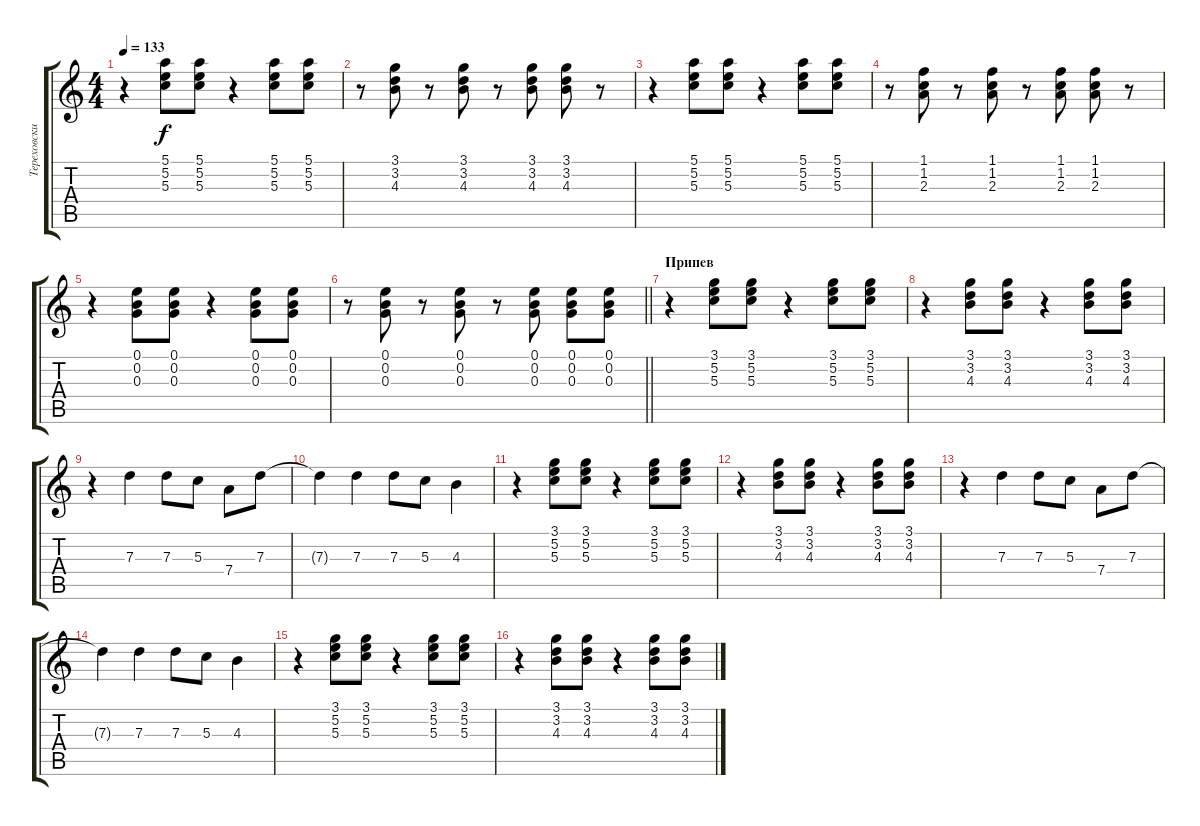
\track ("Тереховский" "Тереховски") {instrument distortionguitar}
\staff {score tabs}
\tuning (E4 B3 G3 D3 A2 E2) {hide}
\ts (4 4)
\tempo 133
\clef g2
\ks c
r.4{dy f} (5.1 5.2 5.3).8 (5.1 5.2 5.3).8 r.4 (5.1 5.2 5.3).8 (5.1 5.2 5.3).8 |
r.8 (3.1 3.2 4.3).8 r.8 (3.1 3.2 4.3).8 r.8 (3.1 3.2 4.3).8 (3.1 3.2 4.3).8 r.8 |
r.4 (5.1 5.2 5.3).8 (5.1 5.2 5.3).8 r.4 (5.1 5.2 5.3).8 (5.1 5.2 5.3).8 |
r.8 (1.1 1.2 2.3).8 r.8 (1.1 1.2 2.3).8 r.8 (1.1 1.2 2.3).8 (1.1 1.2 2.3).8 r.8 |
r.4 (0.1 0.2 0.3).8 (0.1 0.2 0.3).8 r.4 (0.1 0.2 0.3).8 (0.1 0.2 0.3).8 |
\barLineRight lightlight
r.8 (0.1 0.2 0.3).8 r.8 (0.1 0.2 0.3).8 r.8 (0.1 0.2 0.3).8 (0.1 0.2 0.3).8 (0.1 0.2 0.3).8 |
\section ("" "Припев")
r.4 (3.1 5.2 5.3).8 (3.1 5.2 5.3).8 r.4 (3.1 5.2 5.3).8 (3.1 5.2 5.3).8 |
r.4 (3.1 3.2 4.3).8 (3.1 3.2 4.3).8 r.4 (3.1 3.2 4.3).8 (3.1 3.2 4.3).8 |
r.4 7.3.4 7.3.8 5.3.8 7.4.8 7.3.8 |
7.3{t}.4 7.3.4 7.3.8 5.3.8 4.3.4 |
r.4 (3.1 5.2 5.3).8 (3.1 5.2 5.3).8 r.4 (3.1 5.2 5.3).8 (3.1 5.2 5.3).8 |
r.4 (3.1 3.2 4.3).8 (3.1 3.2 4.3).8 r.4 (3.1 3.2 4.3).8 (3.1 3.2 4.3).8 |
r.4 7.3.4 7.3.8 5.3.8 7.4.8 7.3.8 |
7.3{t}.4 7.3.4 7.3.8 5.3.8 4.3.4 |
r.4 (3.1 5.2 5.3).8 (3.1 5.2 5.3).8 r.4 (3.1 5.2 5.3).8 (3.1 5.2 5.3).8 |
r.4 (3.1 3.2 4.3).8 (3.1 3.2 4.3).8 r.4 (3.1 3.2 4.3).8 (3.1 3.2 4.3).8
